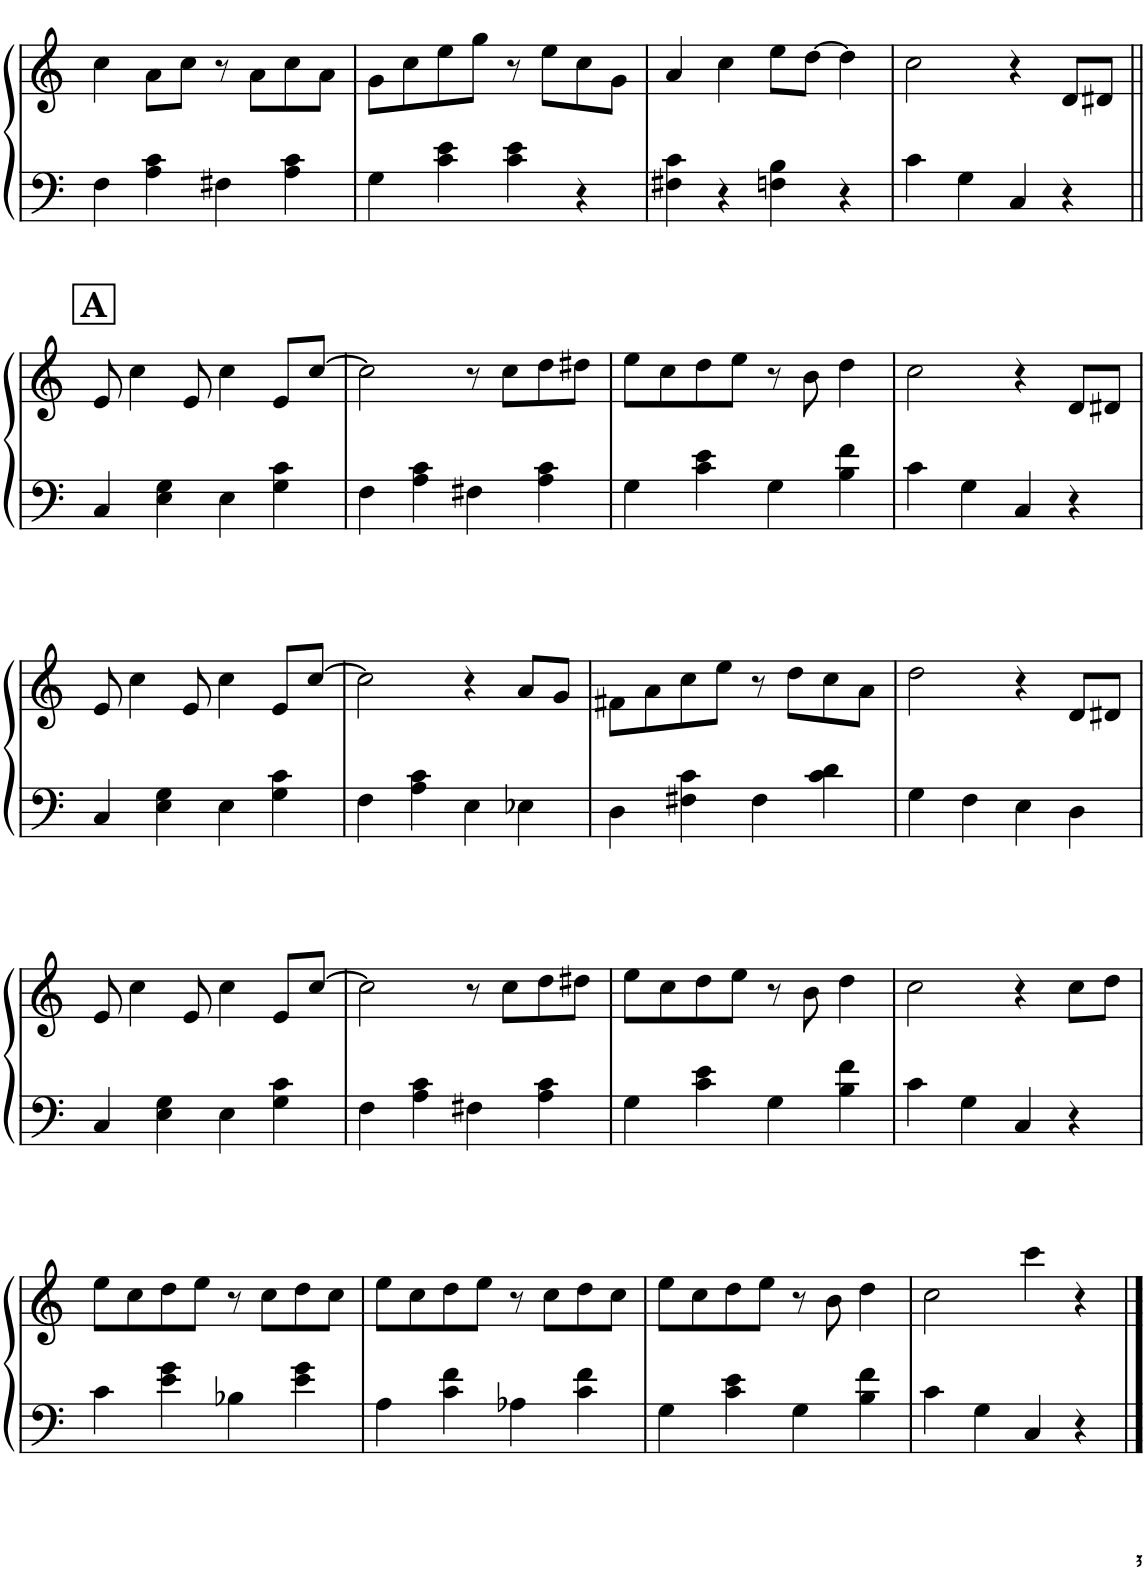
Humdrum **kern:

**kern	**kern
*part1	*part1
*staff2	*staff1
*I"Piano	*
!!LO:PB:g=z
*clefF4	*clefG2
*k[]	*k[]
*M4/4	*M4/4
=34	=34
4F\	4cc\
4A\ 4c\	8a\L
.	8cc\J
4F#X\	8r
.	8a\L
4A\ 4c\	8cc\
.	8a\J
=35	=35
4G\	8g\L
.	8cc\
4c\ 4e\	8ee\
.	8gg\J
4c\ 4e\	8r
.	8ee\L
4r	8cc\
.	8g\J
=36	=36
4F#X\ 4c\	4a/
4r	4cc\
4Fn\ 4B\	8ee\L
.	[8dd\J
4r	4dd\]
=37	=37
4c\	2cc\
4G\	.
4C/	4r
4r	8d/L
.	8d#X/J
!!LO:LB:g=z
!!LO:REH:place=s1:a:B:rj:fs=14:t=A
=38||	=38||
4C/	8e/
.	4cc\
4E\ 4G\	.
.	8e/
4E\	4cc\
4G\ 4c\	8e/L
.	[8cc/J
=39	=39
4F\	2cc\]
4A\ 4c\	.
4F#X\	8r
.	8cc\L
4A\ 4c\	8dd\
.	8dd#X\J
=40	=40
4G\	8ee\L
.	8cc\
4c\ 4e\	8dd\
.	8ee\J
4G\	8r
.	8b\
4B\ 4f\	4dd\
=41	=41
4c\	2cc\
4G\	.
4C/	4r
4r	8d/L
.	8d#X/J
!!LO:LB:g=z
=42	=42
4C/	8e/
.	4cc\
4E\ 4G\	.
.	8e/
4E\	4cc\
4G\ 4c\	8e/L
.	[8cc/J
=43	=43
4F\	2cc\]
4A\ 4c\	.
4E\	4r
4E-X\	8a/L
.	8g/J
=44	=44
4D\	8f#X\L
.	8a\
4F#X\ 4c\	8cc\
.	8ee\J
4F#\	8r
.	8dd\L
4c\ 4d\	8cc\
.	8a\J
=45	=45
4G\	2dd\
4F\	.
4E\	4r
4D\	8d/L
.	8d#X/J
!!LO:LB:g=z
=46	=46
4C/	8e/
.	4cc\
4E\ 4G\	.
.	8e/
4E\	4cc\
4G\ 4c\	8e/L
.	[8cc/J
=47	=47
4F\	2cc\]
4A\ 4c\	.
4F#X\	8r
.	8cc\L
4A\ 4c\	8dd\
.	8dd#X\J
=48	=48
4G\	8ee\L
.	8cc\
4c\ 4e\	8dd\
.	8ee\J
4G\	8r
.	8b\
4B\ 4f\	4dd\
=49	=49
4c\	2cc\
4G\	.
4C/	4r
4r	8cc\L
.	8dd\J
!!LO:LB:g=z
=50	=50
4c\	8ee\L
.	8cc\
4e\ 4g\	8dd\
.	8ee\J
4B-X\	8r
.	8cc\L
4e\ 4g\	8dd\
.	8cc\J
=51	=51
4A\	8ee\L
.	8cc\
4c\ 4f\	8dd\
.	8ee\J
4A-X\	8r
.	8cc\L
4c\ 4f\	8dd\
.	8cc\J
=52	=52
4G\	8ee\L
.	8cc\
4c\ 4e\	8dd\
.	8ee\J
4G\	8r
.	8b\
4B\ 4f\	4dd\
=53	=53
4c\	2cc\
4G\	.
4C/	4ccc\
4r	4r
==	==
*-	*-
